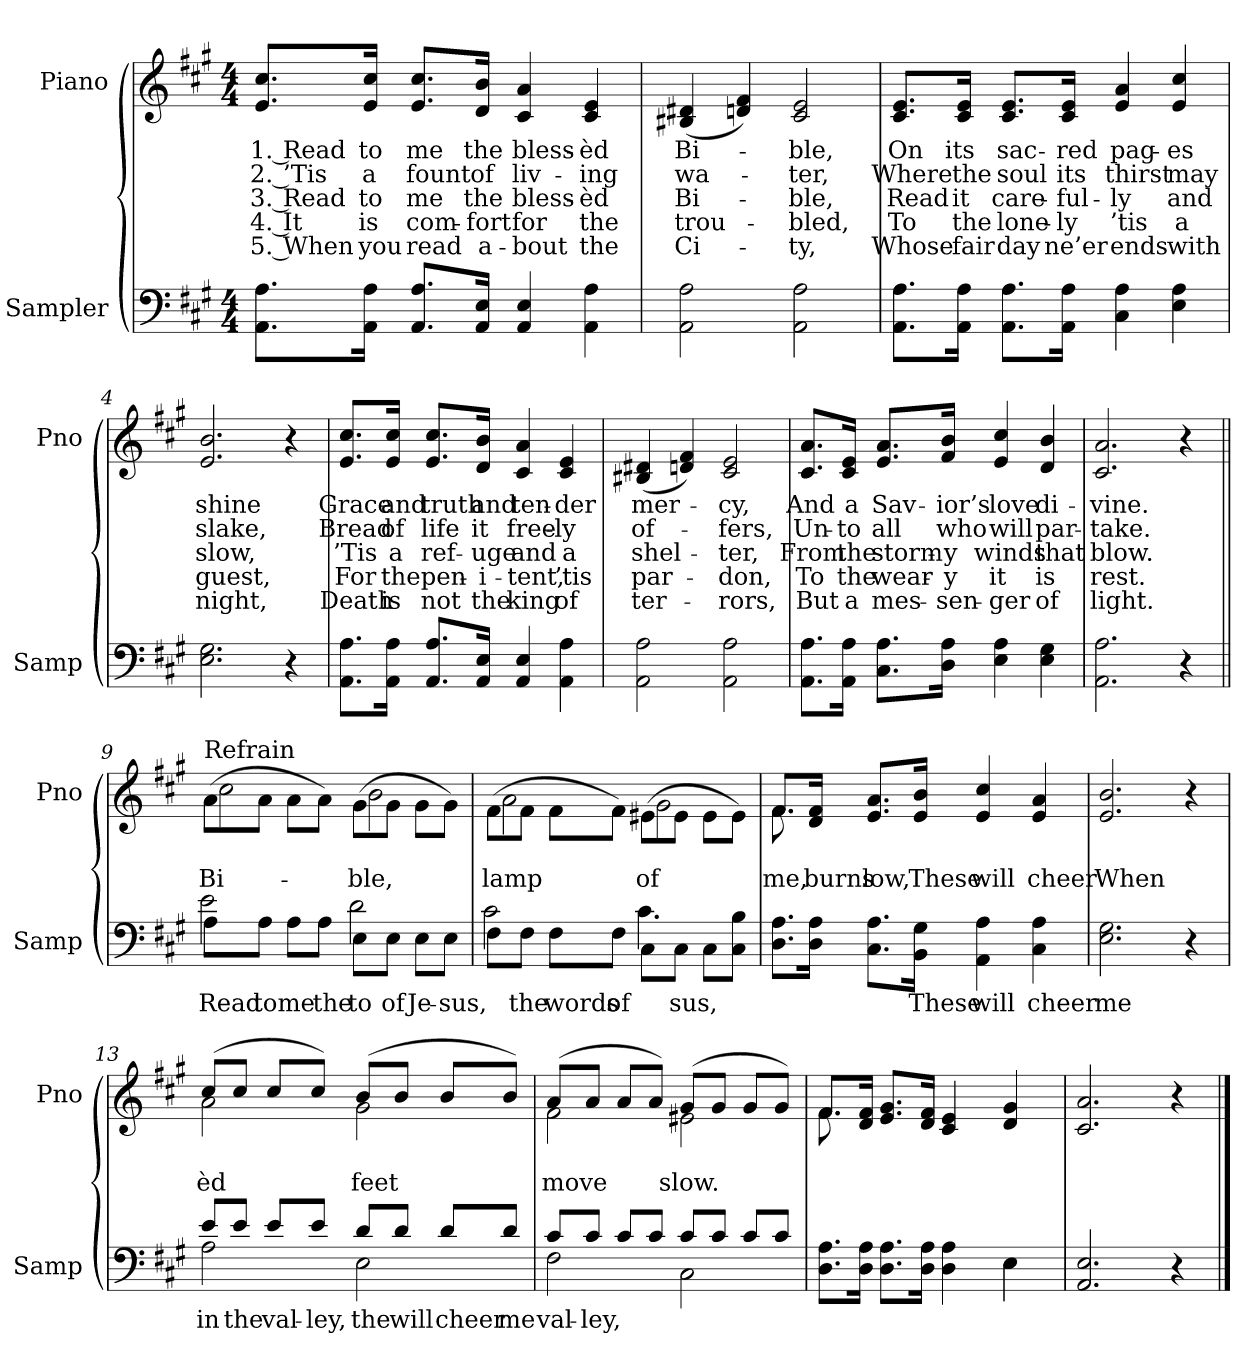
**kern	**text	**kern	**text	**text	**text	**text	**text
*part2	*part2	*part1	*part1	*part1	*part1	*part1	*part1
*staff2	*staff2	*staff1	*staff1	*staff1	*staff1	*staff1	*staff1
*I"Sampler	*	*I"Piano	*	*	*	*	*
*I'Samp	*	*I'Pno	*	*	*	*	*
*clefF4	*	*clefG2	*	*	*	*	*
*k[f#c#g#]	*	*k[f#c#g#]	*	*	*	*	*
*A:	*	*A:	*	*	*	*	*
*M4/4	*	*M4/4	*	*	*	*	*
=1	=1	=1	=1	=1	=1	=1	=1
8.AA\ 8.A\L	.	8.e/ 8.cc#/L	1. Read	2. ’Tis	3. Read	4. It	5. When
16AA\ 16A\Jk	.	16e/ 16cc#/Jk	to	a	to	is	you
8.AA/ 8.A/L	.	8.e/ 8.cc#/L	me	fount	me	com-	read
16AA/ 16E/Jk	.	16d/ 16b/Jk	the	of	the	-fort	a-
4AA 4E	.	4c# 4a	bless-	liv-	bless-	for	-bout
4AA 4A	.	4c# 4e	-èd	-ing	-èd	the	the
=2	=2	=2	=2	=2	=2	=2	=2
2AA 2A	.	(4B#X 4d#X	Bi-	wa-	Bi-	trou-	Ci-
.	.	4dn 4f#)	.	.	.	.	.
2AA 2A	.	2c# 2e	-ble,	-ter,	-ble,	-bled,	-ty,
=3	=3	=3	=3	=3	=3	=3	=3
8.AA\ 8.A\L	.	8.c#/ 8.e/L	On	Where	Read	To	Whose
16AA\ 16A\Jk	.	16c#/ 16e/Jk	its	the	it	the	fair
8.AA\ 8.A\L	.	8.c#/ 8.e/L	sac-	soul	care-	lone-	day
16AA\ 16A\Jk	.	16c#/ 16e/Jk	-red	its	-ful-	-ly	ne’er
4C# 4A	.	4e 4a	pag-	thirst	-ly	’tis	ends
4E 4A	.	4e 4cc#	-es	may	and	a	with
=4	=4	=4	=4	=4	=4	=4	=4
2.E 2.G#	.	2.e 2.b	shine	slake,	slow,	guest,	night,
4r	.	4r	.	.	.	.	.
=5	=5	=5	=5	=5	=5	=5	=5
8.AA\ 8.A\L	.	8.e/ 8.cc#/L	Grace	Bread	’Tis	For	Death
16AA\ 16A\Jk	.	16e/ 16cc#/Jk	and	of	a	the	is
8.AA/ 8.A/L	.	8.e/ 8.cc#/L	truth	life	ref-	pen-	not
16AA/ 16E/Jk	.	16d/ 16b/Jk	and	it	-uge	-i-	the
4AA 4E	.	4c# 4a	ten-	free-	and	-tent,	king
4AA 4A	.	4c# 4e	-der	-ly	a	’tis	of
=6	=6	=6	=6	=6	=6	=6	=6
2AA 2A	.	(4B#X 4d#X	mer-	of-	shel-	par-	ter-
.	.	4dn 4f#)	.	.	.	.	.
2AA 2A	.	2c# 2e	-cy,	-fers,	-ter,	-don,	-rors,
=7	=7	=7	=7	=7	=7	=7	=7
8.AA\ 8.A\L	.	8.c#/ 8.a/L	And	Un-	From	To	But
16AA\ 16A\Jk	.	16c#/ 16e/Jk	a	-to	the	the	a
8.C#\ 8.A\L	.	8.e/ 8.a/L	Sav-	all	storm-	wear-	mes-
16D\ 16A\Jk	.	16f#/ 16b/Jk	-ior’s	who	-y	-y	-sen-
4E 4A	.	4e 4cc#	love	will	winds	it	-ger
4E 4G#	.	4d 4b	di-	par-	that	is	of
=8	=8	=8	=8	=8	=8	=8	=8
2.AA 2.A	.	2.c# 2.a	-vine.	-take.	blow.	rest.	light.
4r	.	4r	.	.	.	.	.
=9||	=9||	=9||	=9||	=9||	=9||	=9||	=9||
*^	*	*^	*	*	*	*	*
!	!	!	!LO:TX:t=Refrain	!	!	!	!	!	!
8A\L	2e	Read	(8a\L	2cc#	.	Bi-	.	.	.
8A\J	.	to	8a\J	.	.	.	.	.	.
8A\L	.	me	8a\L	.	.	.	.	.	.
8A\J	.	the	8a\J)	.	.	.	.	.	.
8E\L	2d	to	(8g#\L	2b	.	-ble,	.	.	.
8E\J	.	of	8g#\J	.	.	.	.	.	.
8E\L	.	Je-	8g#\L	.	.	.	.	.	.
8E\J	.	-sus,	8g#\J)	.	.	.	.	.	.
=10	=10	=10	=10	=10	=10	=10	=10	=10	=10
8F#\L	2c#	.	(8f#\L	2a	.	lamp	.	.	.
8F#\J	.	the	8f#\J	.	.	.	.	.	.
8F#\L	.	words	8f#\L	.	.	.	.	.	.
8F#\J	.	of	8f#\J)	.	.	.	.	.	.
8C#\L	4.c#	.	(8e#X\L	2g#	.	of	.	.	.
8C#\J	.	-sus,	8e#\J	.	.	.	.	.	.
8C#\L	.	.	8e#\L	.	.	.	.	.	.
8C#\ 8B\J	8ryy	.	8e#\J)	.	.	.	.	.	.
*v	*v	*	*	*	*	*	*	*	*
=11	=11	=11	=11	=11	=11	=11	=11	=11
8.D\ 8.A\L	.	8.f#/L	8.f#	.	me,	.	.	.
16D\ 16A\Jk	.	16d/ 16f#/Jk	2ryy	.	burns	.	.	.
8.C#\ 8.A\L	.	8.e/ 8.a/L	.	.	low,	.	.	.
16BB\ 16G#\Jk	These	16e/ 16b/Jk	.	.	These	.	.	.
4AA 4A	will	4e 4cc#	.	.	will	.	.	.
.	.	.	4ryy	.	.	.	.	.
4C# 4A	cheer	4e 4a	.	.	cheer	.	.	.
.	.	.	16ryy	.	.	.	.	.
*	*	*v	*v	*	*	*	*	*
=12	=12	=12	=12	=12	=12	=12	=12
2.E 2.G#	me	2.e 2.b	.	When	.	.	.
4r	.	4r	.	.	.	.	.
=13	=13	=13	=13	=13	=13	=13	=13
*^	*	*^	*	*	*	*	*
8e/L	2A	in	(8cc#/L	2a	.	-èd	.	.	.
8e/J	.	the	8cc#/J	.	.	.	.	.	.
8e/L	.	val-	8cc#/L	.	.	.	.	.	.
8e/J	.	-ley,	8cc#/J)	.	.	.	.	.	.
8d/L	2E	the	(8b/L	2g#	.	feet	.	.	.
8d/J	.	will	8b/J	.	.	.	.	.	.
8d/L	.	cheer	8b/L	.	.	.	.	.	.
8d/J	.	me	8b/J)	.	.	.	.	.	.
=14	=14	=14	=14	=14	=14	=14	=14	=14	=14
8c#/L	2F#	val-	(8a/L	2f#	.	move	.	.	.
8c#/J	.	-ley,	8a/J	.	.	.	.	.	.
8c#/L	.	.	8a/L	.	.	.	.	.	.
8c#/J	.	.	8a/J)	.	.	.	.	.	.
8c#/L	2C#	.	(8g#/L	2e#X	.	slow.	.	.	.
8c#/J	.	.	8g#/J	.	.	.	.	.	.
8c#/L	.	.	8g#/L	.	.	.	.	.	.
8c#/J	.	.	8g#/J)	.	.	.	.	.	.
=15	=15	=15	=15	=15	=15	=15	=15	=15	=15
8.D\ 8.A\L	2.ryy	.	8.f#/L	8.f#	.	.	.	.	.
16D\ 16A\Jk	.	.	16d/ 16f#/Jk	2ryy	.	.	.	.	.
8.D\ 8.A\L	.	.	8.e/ 8.g#/L	.	.	.	.	.	.
16D\ 16A\Jk	.	.	16d/ 16f#/Jk	.	.	.	.	.	.
4D 4A	.	.	4c# 4e	.	.	.	.	.	.
.	.	.	.	4ryy	.	.	.	.	.
4E\	4E	.	4d 4g#	.	.	.	.	.	.
.	.	.	.	16ryy	.	.	.	.	.
*v	*v	*	*	*	*	*	*	*	*
*	*	*v	*v	*	*	*	*	*
=16	=16	=16	=16	=16	=16	=16	=16
2.AA 2.E	.	2.c# 2.a	.	.	.	.	.
4r	.	4r	.	.	.	.	.
==	==	==	==	==	==	==	==
*-	*-	*-	*-	*-	*-	*-	*-
